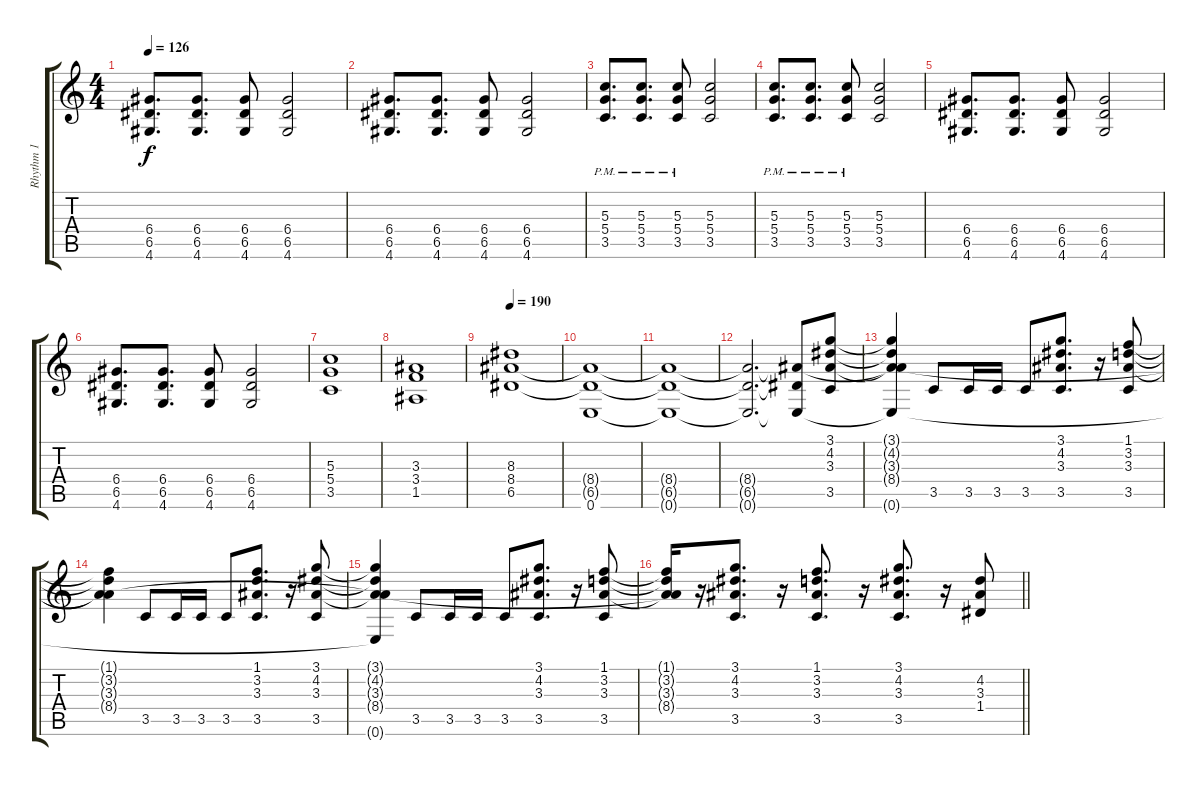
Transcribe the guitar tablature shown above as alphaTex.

\track ("Rhythm 1" "Rhythm 1") {instrument electricguitarclean}
\staff {score tabs}
\tuning (E4 B3 G3 D3 A2 E2) {hide}
\ts (4 4)
\tempo 126
\clef g2
\ks c
(6.4 6.5 4.6).8{d dy f instrument overdrivenguitar} (6.4 6.5 4.6).8{d} (6.4 6.5 4.6).8 (6.4 6.5 4.6).2 |
(6.4 6.5 4.6).8{d} (6.4 6.5 4.6).8{d} (6.4 6.5 4.6).8 (6.4 6.5 4.6).2 |
(5.3 5.4 3.5{pm}).8{d} (5.3 5.4 3.5{pm}).8{d} (5.3 5.4 3.5{pm}).8 (5.3 5.4 3.5).2 |
(5.3 5.4 3.5{pm}).8{d} (5.3 5.4 3.5{pm}).8{d} (5.3 5.4 3.5{pm}).8 (5.3 5.4 3.5).2 |
(6.4 6.5 4.6).8{d} (6.4 6.5 4.6).8{d} (6.4 6.5 4.6).8 (6.4 6.5 4.6).2 |
(6.4 6.5 4.6).8{d} (6.4 6.5 4.6).8{d} (6.4 6.5 4.6).8 (6.4 6.5 4.6).2 |
(5.3 5.4 3.5).1 |
(3.3 3.4 1.5).1 |
\tempo 190
(8.3 8.4 6.5).1 |
(8.4{t} 6.5{t} 0.6).1 |
(8.4{t} 6.5{t} 0.6{t}).1 |
(8.4{t} 6.5{t} 0.6{t}).2{d} (8.4{t} 6.5{t} 0.6{t}).8 (3.1 4.2 3.3 3.5).8{volume 14} |
(3.1{t} 4.2{t} 3.3{t} 8.4{t} 0.6{t}).4 3.5.8 3.5.16 3.5.16 3.5.8 (3.1 4.2 3.3 3.5).8{d} r.16 (1.1 3.2 3.3 3.5).8 |
(1.1{t} 3.2{t} 3.3{t} 8.4{t}).4 3.5.8 3.5.16 3.5.16 3.5.8 (1.1 3.2 3.3 3.5).8{d} r.16 (3.1 4.2 3.3 3.5).8 |
(3.1{t} 4.2{t} 3.3{t} 8.4{t} 0.6{t}).4 3.5.8 3.5.16 3.5.16 3.5.8 (3.1 4.2 3.3 3.5).8{d} r.16 (1.1 3.2 3.3 3.5).8 |
\barLineRight lightlight
(1.1{t} 3.2{t} 3.3{t} 8.4{t}).16 r.16 (3.1 4.2 3.3 3.5).8{d} r.16 (1.1 3.2 3.3 3.5).8{d} r.16 (3.1 4.2 3.3 3.5).8{d} r.16 (4.2 3.3 1.4).8
